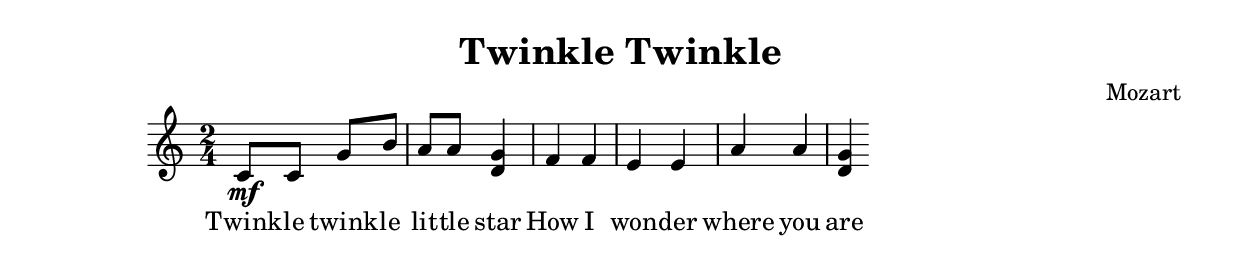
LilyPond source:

\header {
  title = "Twinkle Twinkle"
  composer = "Mozart"
}

\relative c' {
  \time 2/4
  c8\mf c g' b
  a a <g d>4
  f4 f e e
  a a <g d>4
}

\addlyrics {
  Twink -- le twink -- le lit -- tle star
  How I won -- der where you are
}
